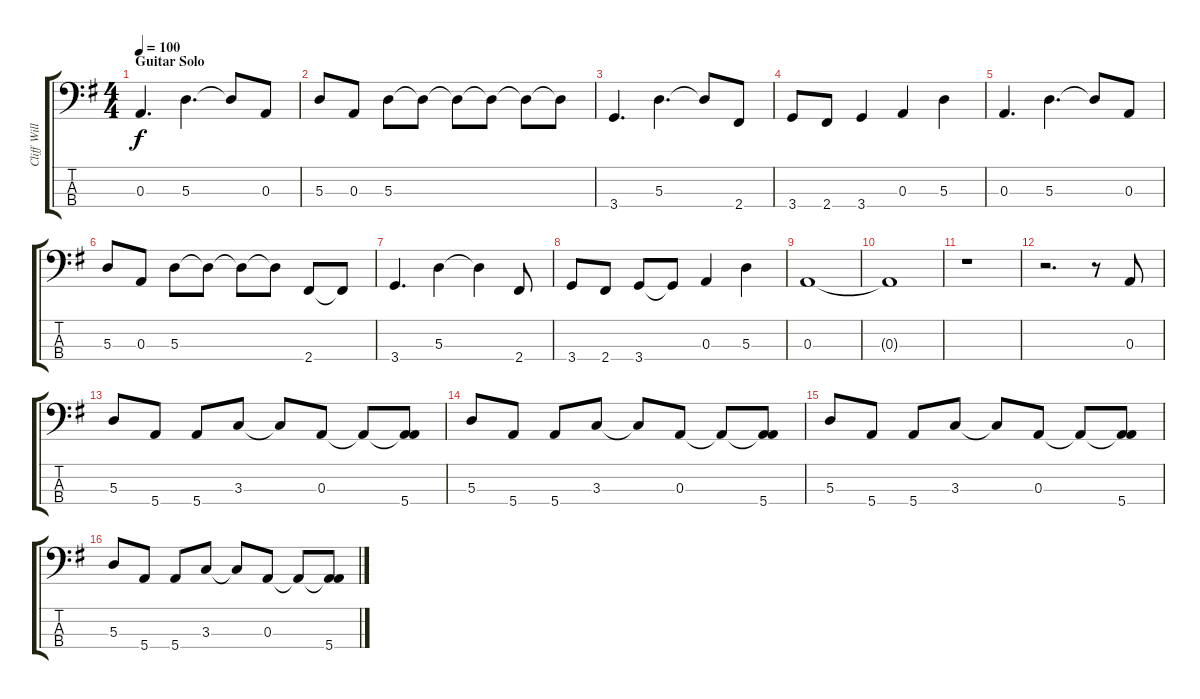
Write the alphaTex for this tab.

\track ("Cliff Williams - Bass" "Cliff Will") {instrument electricbassfinger}
\staff {score tabs}
\tuning (G2 D2 A1 E1) {hide}
\ts (4 4)
\section ("" "Guitar Solo")
\tempo 100
\clef f4
\ks g
0.3.4{d dy f} 5.3.4{d} 5.3{t}.8 0.3.8 |
5.3.8 0.3.8 5.3.8 5.3{t}.8 5.3{t}.8 5.3{t}.8 5.3{t}.8 5.3{t}.8 |
3.4.4{d} 5.3.4{d} 5.3{t}.8 2.4.8 |
3.4.8 2.4.8 3.4.4 0.3.4 5.3.4 |
0.3.4{d} 5.3.4{d} 5.3{t}.8 0.3.8 |
5.3.8 0.3.8 5.3.8 5.3{t}.8 5.3{t}.8 5.3{t}.8 2.4.8 2.4{t}.8 |
3.4.4{d} 5.3.4 5.3{t}.4 2.4.8 |
3.4.8 2.4.8 3.4.8 3.4{t}.8 0.3.4 5.3.4 |
0.3.1 |
0.3{t}.1 |
r.1 |
r.2{d} r.8 0.3.8 |
5.3.8 5.4.8 5.4.8 3.3.8 3.3{t}.8 0.3.8 0.3{t}.8 (0.3{t} 5.4).8 |
5.3.8 5.4.8 5.4.8 3.3.8 3.3{t}.8 0.3.8 0.3{t}.8 (0.3{t} 5.4).8 |
5.3.8 5.4.8 5.4.8 3.3.8 3.3{t}.8 0.3.8 0.3{t}.8 (0.3{t} 5.4).8 |
5.3.8 5.4.8 5.4.8 3.3.8 3.3{t}.8 0.3.8 0.3{t}.8 (0.3{t} 5.4).8
